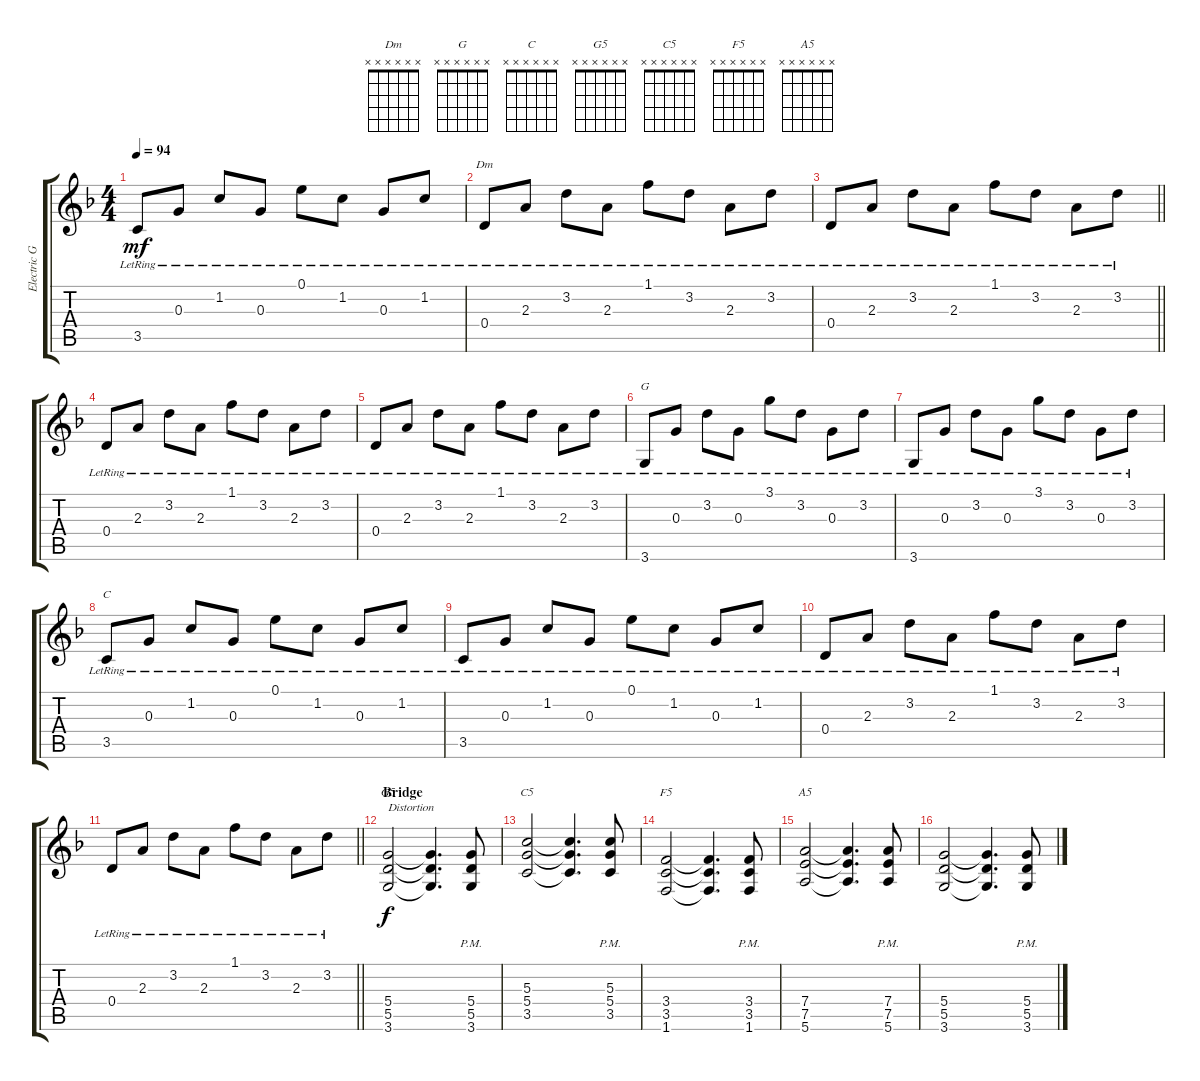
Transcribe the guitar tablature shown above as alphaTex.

\track ("Electric Guitar (Rhythm)" "Electric G") {instrument electricguitarclean}
\staff {score tabs}
\tuning (E4 B3 G3 D3 A2 E2) {hide}
\chord ("Dm" x x x x x x)
\chord ("G" x x x x x x)
\chord ("C" x x x x x x)
\chord ("G5" x x x x x x)
\chord ("C5" x x x x x x)
\chord ("F5" x x x x x x)
\chord ("A5" x x x x x x)
\ts (4 4)
\tempo 94
\clef g2
\ks dminor
3.5{lr}.8{dy mf} 0.3{lr}.8 1.2{lr}.8 0.3{lr}.8 0.1{lr}.8 1.2{lr}.8 0.3{lr}.8 1.2{lr}.8 |
0.4{lr}.8{ch "Dm"} 2.3{lr}.8 3.2{lr}.8 2.3{lr}.8 1.1{lr}.8 3.2{lr}.8 2.3{lr}.8 3.2{lr}.8 |
\barLineRight lightlight
0.4{lr}.8 2.3{lr}.8 3.2{lr}.8 2.3{lr}.8 1.1{lr}.8 3.2{lr}.8 2.3{lr}.8 3.2{lr}.8 |
0.4{lr}.8 2.3{lr}.8 3.2{lr}.8 2.3{lr}.8 1.1{lr}.8 3.2{lr}.8 2.3{lr}.8 3.2{lr}.8 |
0.4{lr}.8 2.3{lr}.8 3.2{lr}.8 2.3{lr}.8 1.1{lr}.8 3.2{lr}.8 2.3{lr}.8 3.2{lr}.8 |
3.6{lr}.8{ch "G"} 0.3{lr}.8 3.2{lr}.8 0.3{lr}.8 3.1{lr}.8 3.2{lr}.8 0.3{lr}.8 3.2{lr}.8 |
3.6{lr}.8 0.3{lr}.8 3.2{lr}.8 0.3{lr}.8 3.1{lr}.8 3.2{lr}.8 0.3{lr}.8 3.2{lr}.8 |
3.5{lr}.8{ch "C"} 0.3{lr}.8 1.2{lr}.8 0.3{lr}.8 0.1{lr}.8 1.2{lr}.8 0.3{lr}.8 1.2{lr}.8 |
3.5{lr}.8 0.3{lr}.8 1.2{lr}.8 0.3{lr}.8 0.1{lr}.8 1.2{lr}.8 0.3{lr}.8 1.2{lr}.8 |
0.4{lr}.8 2.3{lr}.8 3.2{lr}.8 2.3{lr}.8 1.1{lr}.8 3.2{lr}.8 2.3{lr}.8 3.2{lr}.8 |
\barLineRight lightlight
0.4{lr}.8 2.3{lr}.8 3.2{lr}.8 2.3{lr}.8 1.1{lr}.8 3.2{lr}.8 2.3{lr}.8 3.2{lr}.8 |
\section ("" "Bridge")
(5.4 5.5 3.6).2{ch "G5" txt "Distortion" dy f volume 7 instrument distortionguitar} (5.4{t} 5.5{t} 3.6{t}).4{d} (5.4{pm} 5.5{pm} 3.6{pm}).8 |
(5.3 5.4 3.5).2{ch "C5"} (5.3{t} 5.4{t} 3.5{t}).4{d} (5.3{pm} 5.4{pm} 3.5{pm}).8 |
(3.4 3.5 1.6).2{ch "F5"} (3.4{t} 3.5{t} 1.6{t}).4{d} (3.4{pm} 3.5{pm} 1.6{pm}).8 |
(7.4 7.5 5.6).2{ch "A5"} (7.4{t} 7.5{t} 5.6{t}).4{d} (7.4{pm} 7.5{pm} 5.6{pm}).8 |
(5.4 5.5 3.6).2 (5.4{t} 5.5{t} 3.6{t}).4{d} (5.4{pm} 5.5{pm} 3.6{pm}).8
